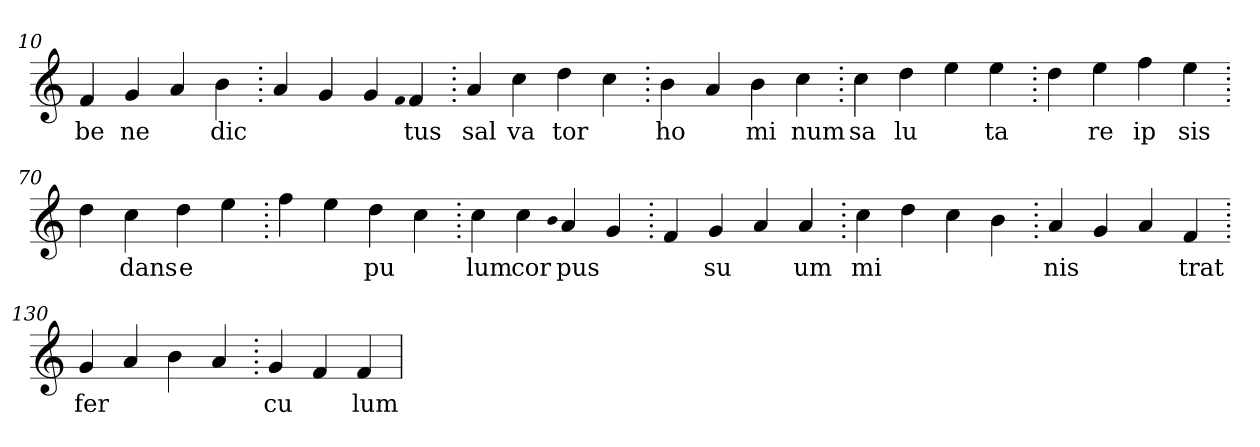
**kern	**text
*part1	*part1
*staff1	*staff1
*clefG2	*
=10.	=10.
4f	be
4g	ne
4a	.
4b	dic
=20.	=20.
4a	.
4g	.
4g	.
qqf	.
4f	tus
=30.	=30.
4a	sal
4cc	va
4dd	tor
4cc	.
=40.	=40.
4b	ho
4a	.
4b	mi
4cc	num
=50.	=50.
4cc	sa
4dd	lu
4ee	.
4ee	ta
=60.	=60.
4dd	.
4ee	re
4ff	ip
4ee	sis
=70.	=70.
4dd	.
4cc	dans
4dd	e
4ee	.
=80.	=80.
4ff	.
4ee	.
4dd	pu
4cc	.
=90.	=90.
4cc	lum
4cc	cor
qqb	.
4a	pus
4g	.
=100.	=100.
4f	.
4g	su
4a	.
4a	um
=110.	=110.
4cc	mi
4dd	.
4cc	.
4b	.
=120.	=120.
4a	nis
4g	.
4a	.
4f	trat
=130.	=130.
4g	fer
4a	.
4b	.
4a	.
=140.	=140.
4g	cu
4f	.
4f	lum
=	=
*-	*-
